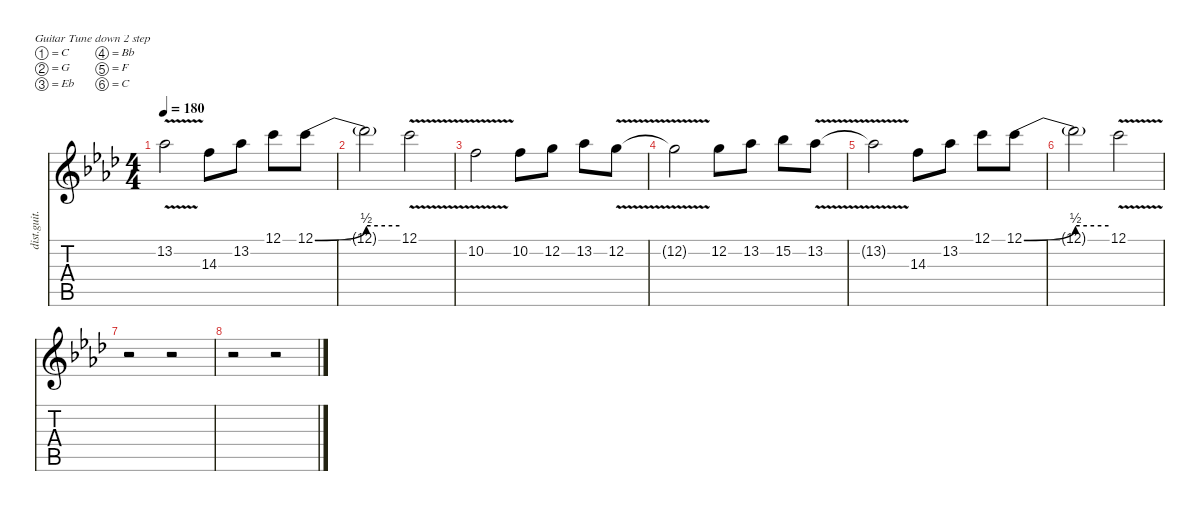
\defaultSystemsLayout 4
\hideDynamics
\bracketExtendMode nobrackets
\otherSystemsTrackNameOrientation horizontal
\track ("Gtr.4" "dist.guit.") {instrument distortionguitar}
\staff {score tabs}
\tuning (C4 G3 Eb3 Bb2 F2 C2)
\ts (4 4)
\tempo 180
\clef g2
\ks fminor
13.2{v t acc b}.2{dy f beam Down} 14.3{acc forcenatural}.8{beam Down} 13.2{acc b}.8{beam Down} 12.1{acc forcenatural}.8{beam Down} 12.1{be (bend 0 0 60 2) acc forcenatural}.8{beam Down} |
12.1{be (hold 0 2 60 2) t}.2{beam Down} 12.1{v acc forcenatural}.2{beam Down} |
10.2{v acc forcenatural}.2{beam Down} 10.2{acc forcenatural}.8{beam Down} 12.2{acc forcenatural}.8{beam Down} 13.2{acc b}.8{beam Down} 12.2{v acc forcenatural}.8{beam Down} |
12.2{v t acc forcenatural}.2{beam Down} 12.2{acc forcenatural}.8{beam Down} 13.2{acc b}.8{beam Down} 15.2{acc b}.8{beam Down} 13.2{v acc b}.8{beam Down} |
13.2{v t acc b}.2{beam Down} 14.3{acc forcenatural}.8{beam Down} 13.2{acc b}.8{beam Down} 12.1{acc forcenatural}.8{beam Down} 12.1{be (bend 0 0 60 2) acc forcenatural}.8{beam Down} |
12.1{be (hold 0 2 60 2) t}.2{beam Down} 12.1{v acc forcenatural}.2{beam Down} |
r.2{beam Down} r.2{beam Down} |
r.2{beam Down} r.2{beam Down}
